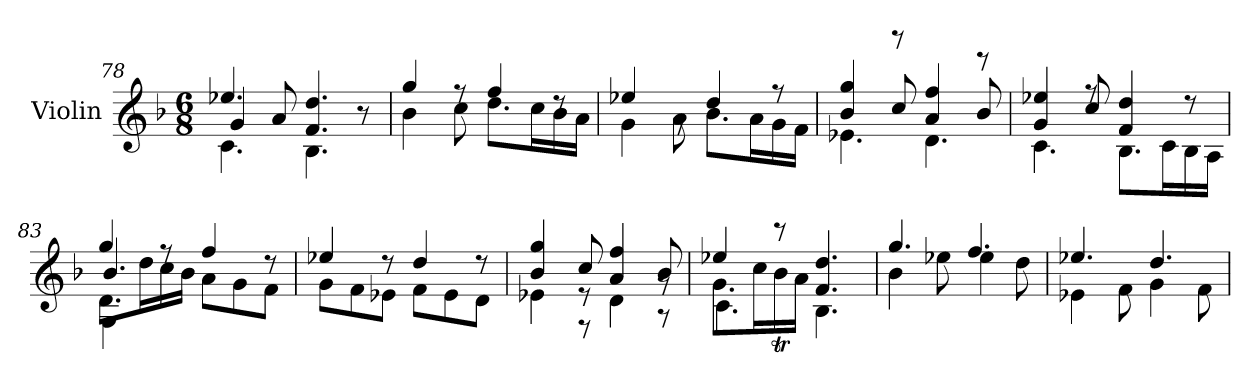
**kern
*part1
*staff1
*I"Violin
*I'Vln
!!LO:LB:g=z
*clefG2
*k[b-]
*M6/8
=78
*^
*	*^
4.ee-X/	4g/	4.c\
.	8a/	.
4.f/ 4.dd/	4.B-\	4ryy
.	.	8r
*	*v	*v
=79	=79
4gg/	4b-\
8rff	8cc\
4ff/	8.dd\L
.	16cc\L
8rdd	16b-\
.	16a\JJ
=80	=80
4ee-X/	4g\
8rg	8a\
4dd/	8.b-\L
.	16a\L
8r	16g\
.	16f\JJ
=81	=81
*	*^
4b-/ 4gg/	4.e-X\	4ryy
8cc/	.	8rbbb
4a/ 4ff/	4.d\	4ryy
8b-/	.	8reee
!!LO:LB:g=z	!!	!!
=82	=82	=82
4g/ 4ee-X/	4.c\	4ryy
8rff	.	8cc/
4f/ 4dd/	8.B-\L	4.ryy
.	16c\L	.
8r	16B-\	.
.	16A\JJ	.
=83	=83	=83
*	*	*^
4gg/	8.d/L	4G\	4.b-/
.	16dd\L	.	.
8rff	16cc\	2ryy	.
.	16b-\JJ	.	.
4ff/	8a\L	.	4.ryy
.	8g\	.	.
8rdd	8f\J	.	.
*	*v	*v	*v
=84	=84
4ee-X/	8g\L
.	8f\
8rdd	8e-X\J
4dd/	8f\L
.	8e-\
8rdd	8d\J
=85	=85
*	*^
4b-/ 4gg/	4e-X\	4ryy
8re	8rF	8cc/
4a/ 4ff/	4d\	4ryy
8rg	8rA	8b-/
!!LO:LB:g=z	!!	!!
=86	=86	=86
4ee-X/	8.g\L	4.c\
.	16cc\L	.
8rccc	16b-T\	.
.	16a\JJ	.
4.f/ 4.dd/	4.ryy	4.B-\
*	*v	*v
=87	=87
4.gg/	4b-\
.	8ee-X\
4.ff/	4ee-\
.	8dd\
=88	=88
4.ee-X/	4e-X\
.	8f\
4.dd/	4g\
.	8f\
*v	*v
=
*-
